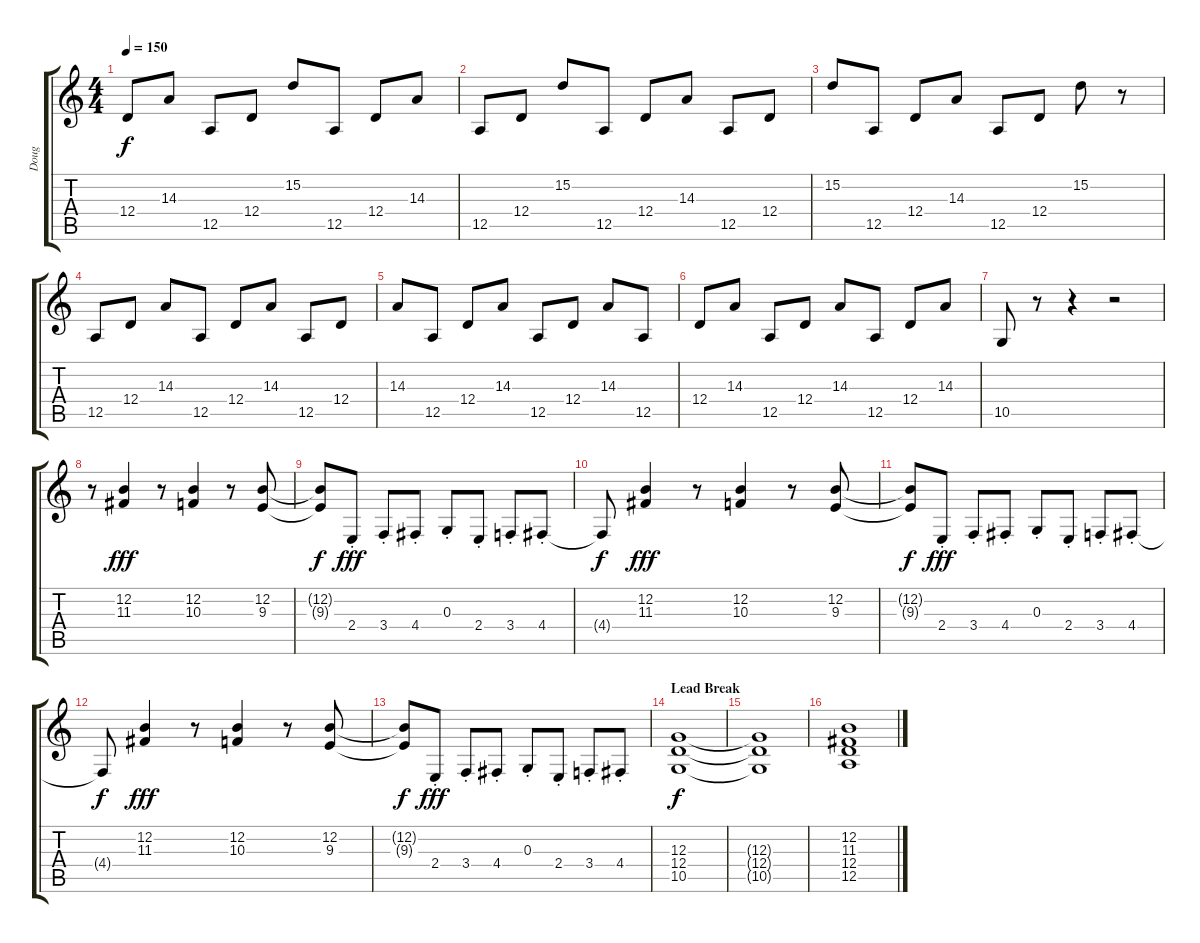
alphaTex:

\track ("Doug" "Doug") {instrument synthstrings2}
\staff {score tabs}
\tuning (E4 B3 G3 D3 A2 E2) {hide}
\ts (4 4)
\tempo 150
\clef g2
\ks c
12.4.8{dy f} 14.3.8 12.5.8 12.4.8 15.2.8 12.5.8 12.4.8 14.3.8 |
12.5.8 12.4.8 15.2.8 12.5.8 12.4.8 14.3.8 12.5.8 12.4.8 |
15.2.8 12.5.8 12.4.8 14.3.8 12.5.8 12.4.8 15.2.8 r.8 |
12.5.8 12.4.8 14.3.8 12.5.8 12.4.8 14.3.8 12.5.8 12.4.8 |
14.3.8 12.5.8 12.4.8 14.3.8 12.5.8 12.4.8 14.3.8 12.5.8 |
12.4.8 14.3.8 12.5.8 12.4.8 14.3.8 12.5.8 12.4.8 14.3.8 |
10.5.8 r.8 r.4 r.2 |
r.8 (12.2 11.3).4{dy fff} r.8 (12.2 10.3).4 r.8 (12.2 9.3).8 |
(12.2{t} 9.3{t}).8{dy f} 2.4{st}.8{dy fff} 3.4{st}.8 4.4{st}.8 0.3{st}.8 2.4{st}.8 3.4{st}.8 4.4{st}.8 |
4.4{t}.8{dy f} (12.2 11.3).4{dy fff} r.8 (12.2 10.3).4 r.8 (12.2 9.3).8 |
(12.2{t} 9.3{t}).8{dy f} 2.4{st}.8{dy fff} 3.4{st}.8 4.4{st}.8 0.3{st}.8 2.4{st}.8 3.4{st}.8 4.4{st}.8 |
4.4{t}.8{dy f} (12.2 11.3).4{dy fff} r.8 (12.2 10.3).4 r.8 (12.2 9.3).8 |
(12.2{t} 9.3{t}).8{dy f} 2.4{st}.8{dy fff} 3.4{st}.8 4.4{st}.8 0.3{st}.8 2.4{st}.8 3.4{st}.8 4.4{st}.8 |
\section ("" "Lead Break")
(12.3 12.4 10.5).1{dy f} |
(12.3{t} 12.4{t} 10.5{t}).1 |
(12.2 11.3 12.4 12.5).1
